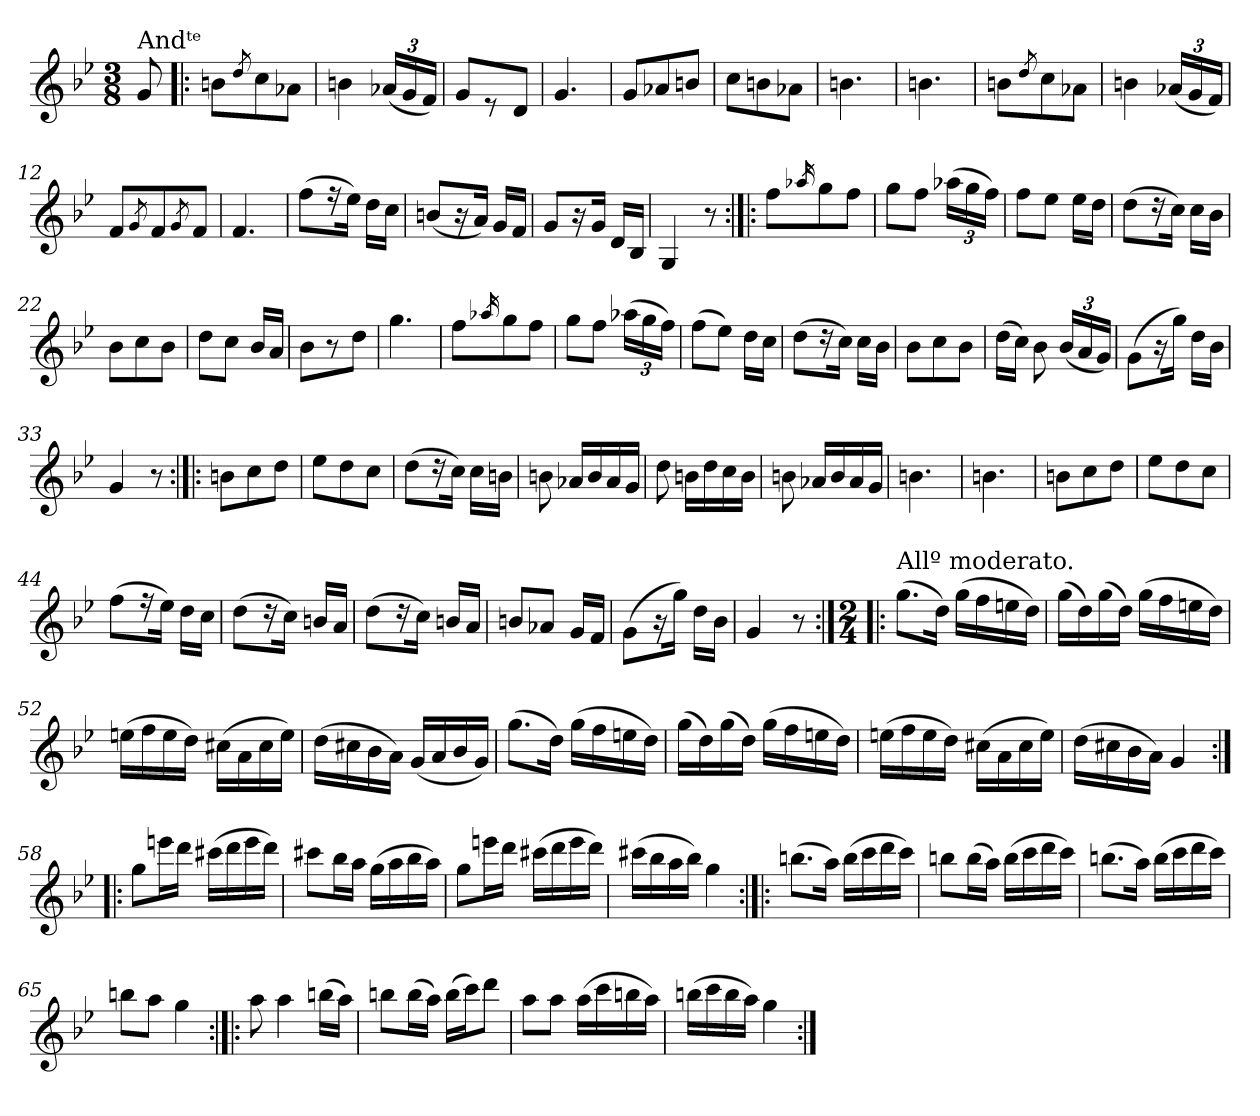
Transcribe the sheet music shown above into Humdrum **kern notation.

**kern
*part1
*staff1
*k[b-e-]
*g:
*M3/8
=1
!LO:TX:a:t=Andᵗᵉ
8g
=2!|:
8bnL
8qdd
8cc
8a-XJ
=3
4bn
(24a-XL
24g
24fJ)
=4
8gL
8r
8dJ
=5
4.g
=6
8gL
8a-X
8bnJ
=7
8ccL
8bn
8a-XJ
=8
4.bn
!!LO:LB:g=z
=9
4.b
=10
8bnL
8qdd
8cc
8a-XJ
=11
4bn
(24a-XL
24g
24fJ)
=12
8fL
8qg
8f
8qg
8fJ
=13
4.f
=14
(8ffL
16r
16ee-J)
16ddL
16ccJ
=15
(8bnL
16r
16aJ)
16gL
16fJ
!!LO:LB:g=z
=16
8gL
16r
16gJ
16dL
16B-J
=17
4G
8r
=18:|!|:
8ffL
16qaa-X
8gg
8ffJ
=19
8ggL
8ffJ
(24aa-XL
24gg
24ffJ)
=20
8ffL
8ee-J
16ee-L
16ddJ
=21
(8ddL
16r
16ccJ)
16ccL
16b-J
!!LO:LB:g=z
=22
8b-L
8cc
8b-J
=23
8ddL
8ccJ
16b-L
16aJ
=24
8b-L
8r
8ddJ
=25
4.gg
=26
8ffL
16qaa-X
8gg
8ffJ
=27
8ggL
8ffJ
(24aa-XL
24gg
24ffJ)
=28
(8ffL
8ee-J)
16ddL
16ccJ
!!LO:LB:g=z
=29
(8ddL
16r
16ccJ)
16ccL
16b-J
=30
8b-L
8cc
8b-J
=31
(16ddL
16ccJ)
8b-
(24b-L
24a
24gJ)
=32
(8gL
16r
16ggJ)
16ddL
16b-J
=33
4g
8r
=34:|!|:
8bnL
8cc
8ddJ
=35
8ee-L
8dd
8ccJ
!!LO:LB:g=z
=36
(8ddL
16r
16ccJ)
16ccL
16bnJ
=37
8bn
16a-XL
16b
16a-
16gJ
=38
8dd
16bnL
16dd
16cc
16bJ
=39
8bn
16a-XL
16b
16a-
16gJ
=40
4.bn
=41
4.b
=42
8bnL
8cc
8ddJ
!!LO:LB:g=z
=43
8ee-L
8dd
8ccJ
=44
(8ffL
16r
16ee-J)
16ddL
16ccJ
=45
(8ddL
16r
16ccJ)
16bnL
16aJ
=46
(8ddL
16r
16ccJ)
16bnL
16aJ
=47
8bnL
8a-XJ
16gL
16fJ
=48
(8gL
16r
16ggJ)
16ddL
16b-J
=49
4g
8r
!!LO:LB:g=z
=50:|!|:
*M2/4
!LO:TX:a:t=Allº moderato.
(8.ggL
16ddJ)
(16ggL
16ff
16een
16ddJ)
=51
(16ggL
16dd)
(16gg
16ddJ)
(16ggL
16ff
16een
16ddJ)
=52
(16eenL
16ff
16ee
16ddJ)
(16cc#XL
16a
16cc#
16eeJ)
!!LO:LB:g=z
=53
(16ddL
16cc#X
16b-
16aJ)
(16gL
16a
16b-
16gJ)
=54
(8.ggL
16ddJ)
(16ggL
16ff
16een
16ddJ)
=55
(16ggL
16dd)
(16gg
16ddJ)
(16ggL
16ff
16een
16ddJ)
!!LO:LB:g=z
=56
(16eenL
16ff
16ee
16ddJ)
(16cc#XL
16a
16cc#
16eeJ)
=57
(16ddL
16cc#X
16b-
16aJ)
4g
=58:|!|:
8ggL
16eeen
16dddJ
(16ccc#XL
16ddd
16eee
16dddJ)
!!LO:LB:g=z
=59
8ccc#XL
16bb-
16aaJ
(16ggL
16aa
16bb-
16aaJ)
=60
8ggL
16eeen
16dddJ
(16ccc#XL
16ddd
16eee
16dddJ)
=61
(16ccc#XL
16bb-
16aa
16bb-J)
4gg
!!LO:LB:g=z
=62:|!|:
(8.bbnL
16aaJ)
(16bbL
16ccc
16ddd
16cccJ)
=63
8bbnL
(16bb
16aaJ)
(16bbL
16ccc
16ddd
16cccJ)
=64
(8.bbnL
16aaJ)
(16bbL
16ccc
16ddd
16cccJ)
=65
8bbnL
8aaJ
4gg
!!LO:LB:g=z
=66:|!|:
8aa
4aa
(16bbnL
16aaJ)
=67
8bbnL
(16bb
16aaJ)
(16bbL
16ccc)
8dddJ
=68
8aaL
8aaJ
(16aaL
16ccc
16bbn
16aaJ)
=69
(16bbnL
16ccc
16bb
16aaJ)
4gg
=:|!
*-
